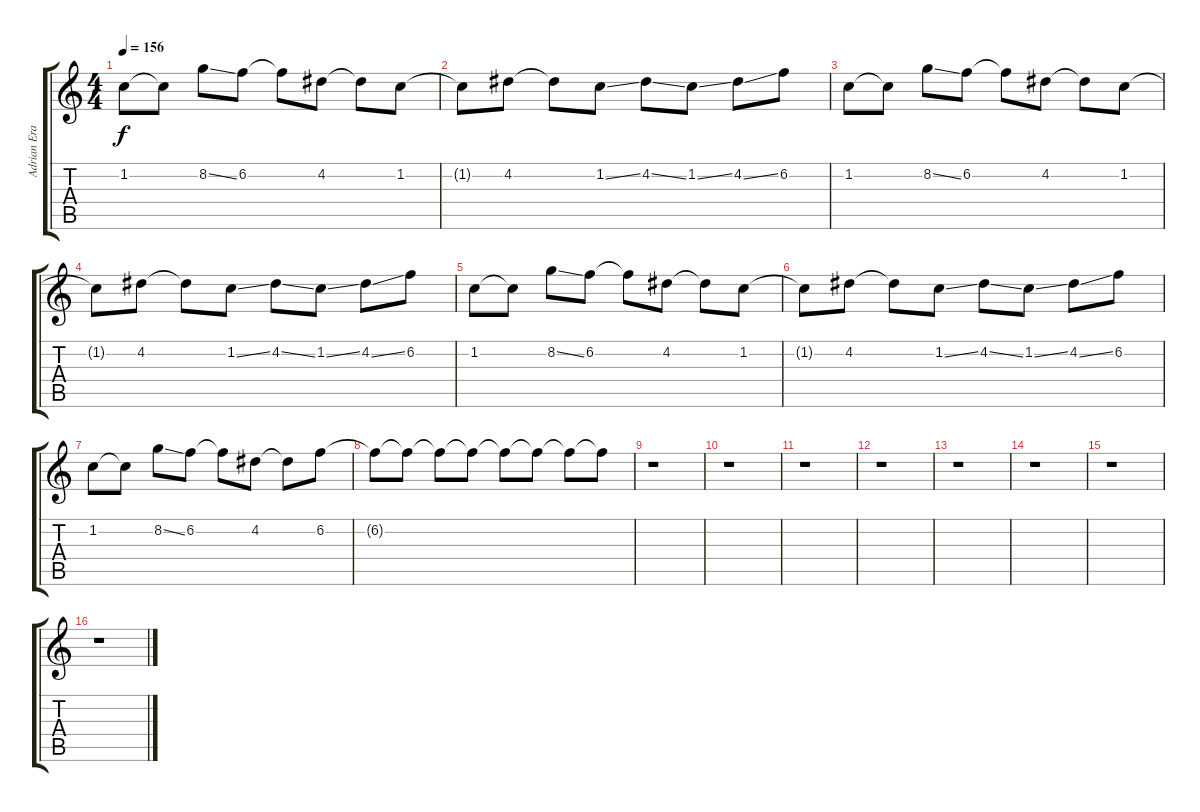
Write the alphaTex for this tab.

\track ("Adrian Erasmus" "Adrian Era") {instrument overdrivenguitar}
\staff {score tabs}
\tuning (E4 B3 G3 D3 A2 E2) {hide}
\ts (4 4)
\tempo 156
\clef g2
\ks c
1.2.8{dy f} 1.2{t}.8 8.2{ss}.8 6.2.8 6.2{t}.8 4.2.8 4.2{t}.8 1.2.8 |
1.2{t}.8 4.2.8 4.2{t}.8 1.2{ss}.8 4.2{ss}.8 1.2{ss}.8 4.2{ss}.8 6.2.8 |
1.2.8 1.2{t}.8 8.2{ss}.8 6.2.8 6.2{t}.8 4.2.8 4.2{t}.8 1.2.8 |
1.2{t}.8 4.2.8 4.2{t}.8 1.2{ss}.8 4.2{ss}.8 1.2{ss}.8 4.2{ss}.8 6.2.8 |
1.2.8 1.2{t}.8 8.2{ss}.8 6.2.8 6.2{t}.8 4.2.8 4.2{t}.8 1.2.8 |
1.2{t}.8 4.2.8 4.2{t}.8 1.2{ss}.8 4.2{ss}.8 1.2{ss}.8 4.2{ss}.8 6.2.8 |
1.2.8 1.2{t}.8 8.2{ss}.8 6.2.8 6.2{t}.8 4.2.8 4.2{t}.8 6.2.8 |
6.2{t}.8 6.2{t}.8 6.2{t}.8 6.2{t}.8 6.2{t}.8 6.2{t}.8 6.2{t}.8 6.2{t}.8 |
r.1 |
r.1 |
r.1 |
r.1 |
r.1 |
r.1 |
r.1 |
r.1
